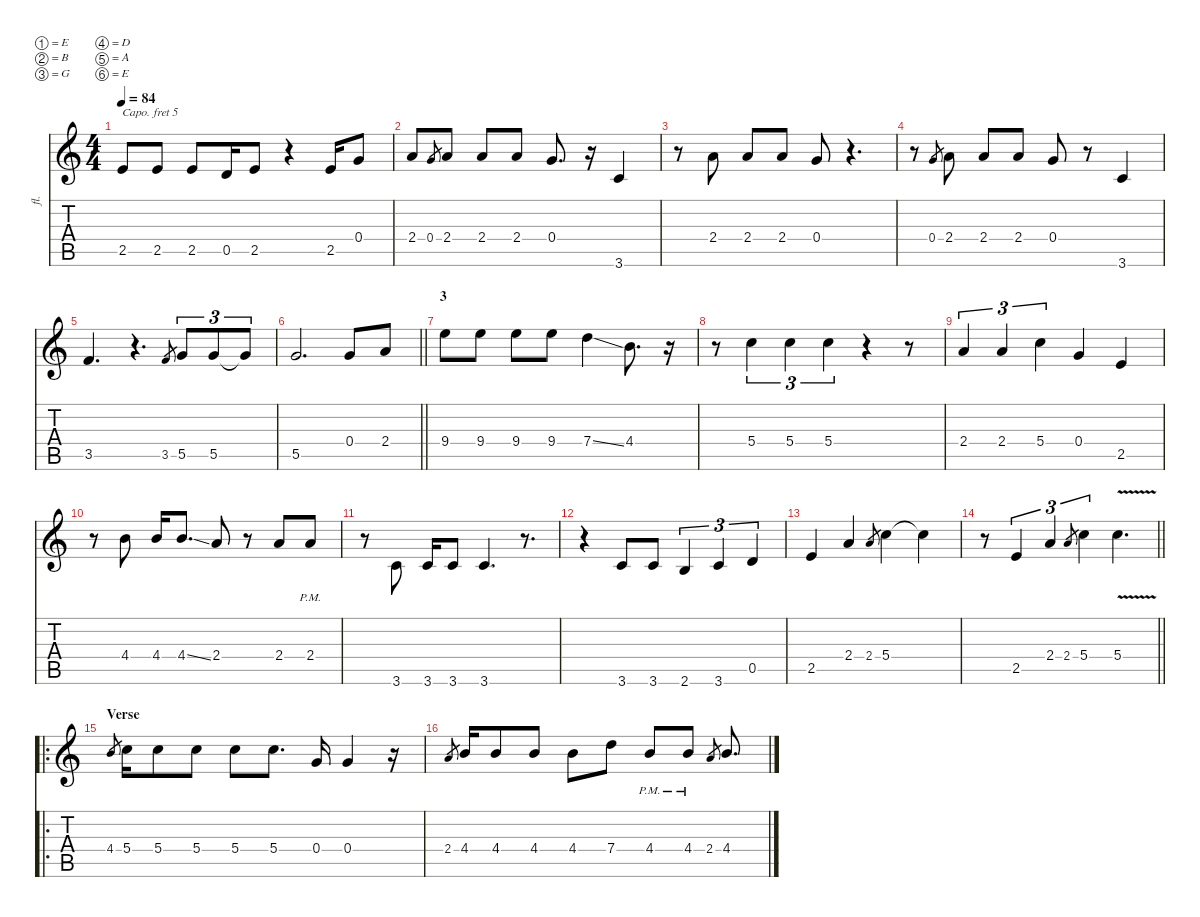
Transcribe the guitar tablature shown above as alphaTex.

\defaultSystemsLayout 4
\hideDynamics
\bracketExtendMode nobrackets
\otherSystemsTrackNameOrientation horizontal
\track ("Voice octave up (capo 5)" "fl.") {instrument panflute}
\staff {score tabs}
\capo 5
\tuning (E5 B4 G4 D4 A3 E3)
\ts (4 4)
\tempo 84
\clef g2
\ks c
2.5.8{dy f beam Up} 2.5.8{beam Up} 2.5.8{beam Up} 0.5.16{beam Up} 2.5.8{beam Up} r.4{beam Up} 2.5.16{beam Up} 0.4.8{beam Up} |
2.4.8{beam Up} 0.4.8{gr dy mf beam Up} 2.4.8{dy f beam Up} 2.4.8{beam Up} 2.4.8{beam Up} 0.4.8{d beam Up} r.16{beam Up} 3.6.4{beam Up} |
r.8{beam Down} 2.4.8{beam Up} 2.4.8{beam Up} 2.4.8{beam Up} 0.4.8{beam Up} r.4{d beam Up} |
r.8{beam Down} 0.4.8{gr dy mf beam Up} 2.4.8{dy f beam Up} 2.4.8{beam Up} 2.4.8{beam Up} 0.4.8{beam Up} r.8{beam Up} 3.6.4{beam Up} |
3.5.4{d beam Up} r.4{d beam Up} 3.5.8{gr dy mf beam Up} 5.5.8{tu (3 2) dy f beam Up} 5.5.8{tu (3 2) beam Up} 5.5{t}.8{tu (3 2) beam Up} |
\barLineRight lightlight
5.5.2{d beam Up} 0.4.8{beam Up} 2.4.8{beam Up} |
\section ("" "3")
9.4.8{beam Down} 9.4.8{beam Down} 9.4.8{beam Down} 9.4.8{beam Down} 7.4{ss}.4{beam Down} 4.4.8{d beam Down} r.16{beam Down} |
r.8{beam Down} 5.4.4{tu (3 2) beam Down} 5.4.4{tu (3 2) beam Down} 5.4.4{tu (3 2) beam Down} r.4{beam Down} r.8{beam Down} |
2.4.4{tu (3 2) beam Up} 2.4.4{tu (3 2) beam Up} 5.4.4{tu (3 2) beam Down} 0.4.4{beam Up} 2.5.4{dy mf beam Up} |
r.8{beam Down} 4.4.8{dy f beam Down} 4.4.16{beam Up} 4.4{ss}.8{d beam Up} 2.4.8{beam Up} r.8{beam Up} 2.4.8{beam Up} 2.4{pm}.8{beam Up} |
r.8{beam Down} 3.6.8{beam Up} 3.6.16{beam Up} 3.6.8{beam Up} 3.6.4{d beam Up} r.8{d beam Up} |
r.4{beam Down} 3.6.8{beam Up} 3.6.8{beam Up} 2.6.4{tu (3 2) beam Up} 3.6.4{tu (3 2) beam Up} 0.5.4{tu (3 2) beam Up} |
2.5.4{beam Up} 2.4.4{beam Up} 2.4.8{gr dy mf beam Up} 5.4.4{dy f beam Down} 5.4{t}.4{beam Down} |
\barLineRight lightlight
r.8{beam Down} 2.5.4{tu (3 2) beam Up} 2.4.4{tu (3 2) beam Up} 2.4.8{gr dy mf beam Up} 5.4.4{tu (3 2) dy f beam Down} 5.4{v}.4{d beam Down} |
\ro
\section ("" "Verse")
4.4.8{gr dy mf beam Up} 5.4.16{dy f beam Down} 5.4.8{beam Down} 5.4.8{beam Down} 5.4.8{beam Down} 5.4.8{d beam Down} 0.4.16{beam Up} 0.4.4{beam Up} r.16{beam Up} |
2.4.8{gr dy mf beam Up} 4.4.16{dy f beam Up} 4.4.8{beam Up} 4.4.8{beam Up} 4.4.8{beam Down} 7.4.8{beam Down} 4.4{pm}.8{beam Up} 4.4{pm}.8{beam Up} 2.4.8{gr dy mf beam Up} 4.4.8{d dy f beam Up}
